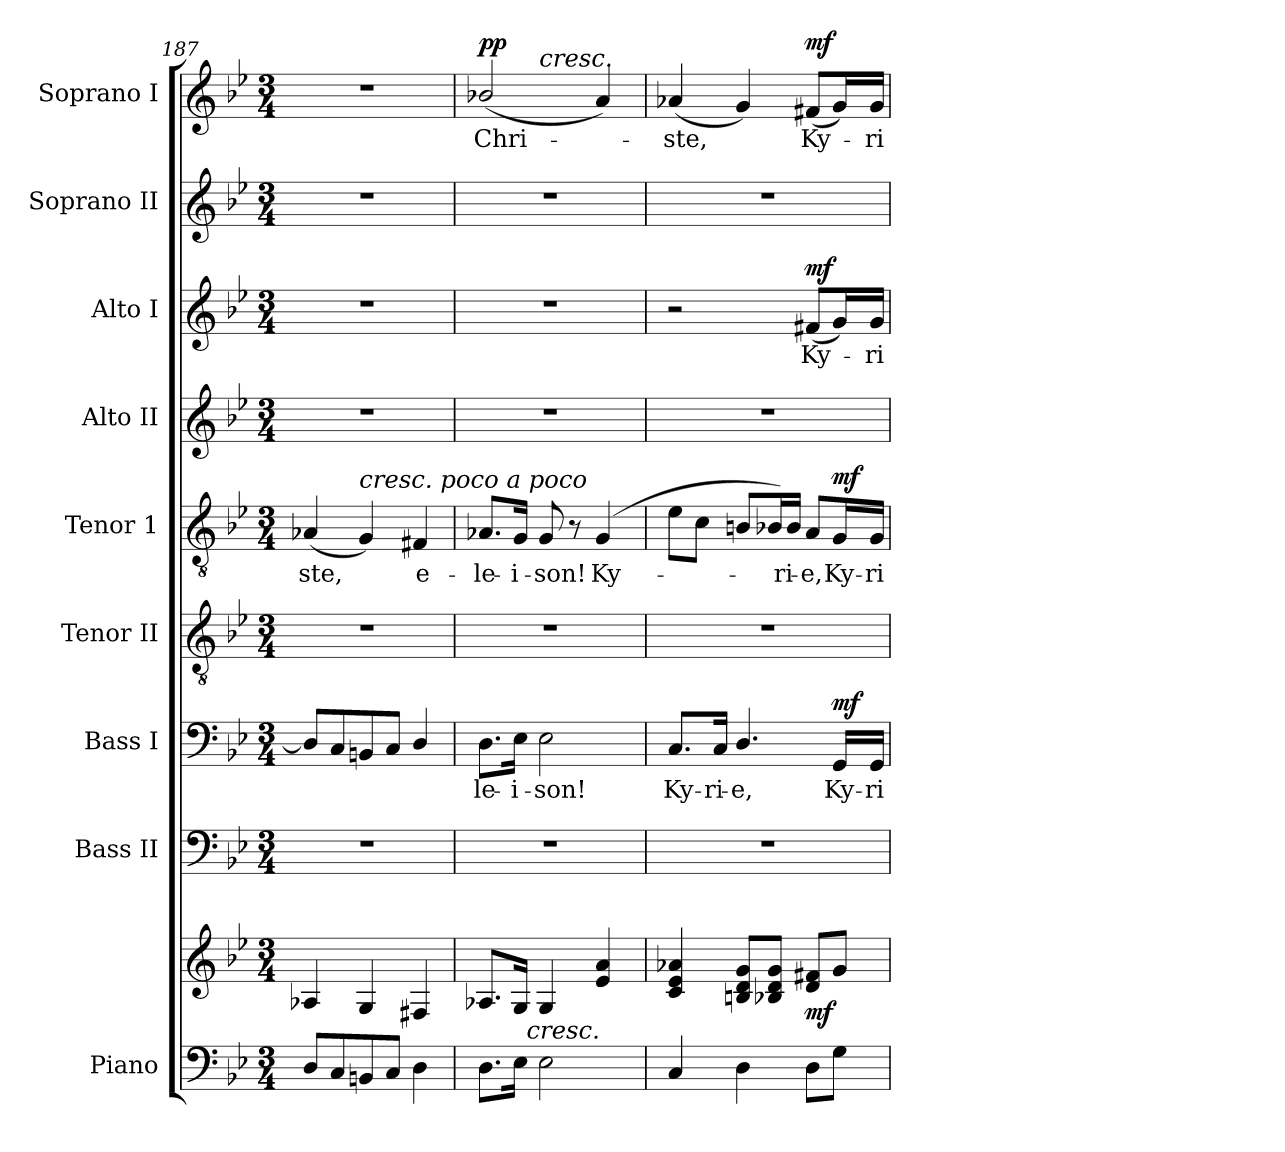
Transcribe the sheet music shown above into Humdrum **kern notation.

**kern	**kern	**dynam	**kern	**kern	**text	**dynam	**kern	**kern	**text	**dynam	**kern	**kern	**text	**dynam	**kern	**kern	**text	**dynam
*part9	*part9	*part9	*part8	*part7	*part7	*part7	*part6	*part5	*part5	*part5	*part4	*part3	*part3	*part3	*part2	*part1	*part1	*part1
*staff10	*staff9	*staff9/10	*staff8	*staff7	*staff7	*staff7	*staff6	*staff5	*staff5	*staff5	*staff4	*staff3	*staff3	*staff3	*staff2	*staff1	*staff1	*staff1
*I"Piano	*	*	*I"Bass II	*I"Bass I	*	*	*I"Tenor II	*I"Tenor 1	*	*	*I"Alto II	*I"Alto I	*	*	*I"Soprano II	*I"Soprano I	*	*
*I'Pno.	*	*	*I'B	*I'B	*	*	*I'T.	*I'T.	*	*	*I'A	*I'A	*	*	*I'S	*I'S	*	*
*clefF4	*clefG2	*	*clefF4	*clefF4	*	*	*clefGv2	*clefGv2	*	*	*clefG2	*clefG2	*	*	*clefG2	*clefG2	*	*
*	*	*	*	*	*	*	*ITrd7c12	*ITrd7c12	*	*	*	*	*	*	*	*	*	*
*k[b-e-]	*k[b-e-]	*	*k[b-e-]	*k[b-e-]	*	*	*k[b-e-]	*k[b-e-]	*	*	*k[b-e-]	*k[b-e-]	*	*	*k[b-e-]	*k[b-e-]	*	*
*g:	*g:	*	*g:	*g:	*	*	*g:	*g:	*	*	*g:	*g:	*	*	*g:	*g:	*	*
*M3/4	*M3/4	*	*M3/4	*M3/4	*	*	*M3/4	*M3/4	*	*	*M3/4	*M3/4	*	*	*M3/4	*M3/4	*	*
=187	=187	=187	=187	=187	=187	=187	=187	=187	=187	=187	=187	=187	=187	=187	=187	=187	=187	=187
!	!	!	!LO:N:vis=1	!	!	!	!LO:N:vis=1	!	!	!	!	!	!	!	!	!	!	!
!	!	!	!	!	!	!	!	!	!LO:LY:b:color=#000000	!	!LO:N:vis=1	!LO:N:vis=1	!	!	!LO:N:vis=1	!LO:N:vis=1	!	!
8Di/L	4A-Xi/	.	2.r	8Di/L]	.	.	2.r	(4AA-Xi/	-ste,	.	2.r	2.r	.	.	2.r	2.r	.	.
8Ci/	.	.	.	8Ci/	.	.	.	.	.	.	.	.	.	.	.	.	.	.
!	!	!	!	!	!	!	!	!LO:TX:a:i:t=cresc.  poco  a  poco	!	!	!	!	!	!	!	!	!	!
8BBni/	4Gi/	.	.	8BBni/	.	.	.	4GGi/)	.	.	.	.	.	.	.	.	.	.
8Ci/J	.	.	.	8Ci/J	.	.	.	.	.	.	.	.	.	.	.	.	.	.
!	!	!	!	!	!	!	!	!	!LO:LY:b:color=#000000	!	!	!	!	!	!	!	!	!
4Di\	4F#Xi/	.	.	4Di/	.	.	.	4FF#Xi/	e-	.	.	.	.	.	.	.	.	.
=188	=188	=188	=188	=188	=188	=188	=188	=188	=188	=188	=188	=188	=188	=188	=188	=188	=188	=188
!	!	!	!LO:N:vis=1	!	!	!	!	!	!	!	!	!	!	!	!	!	!	!
!	!	!	!	!	!LO:LY:b:color=#000000	!	!LO:N:vis=1	!	!	!	!	!	!	!	!	!	!	!
!	!	!	!	!	!	!	!	!	!LO:LY:b:color=#000000	!	!LO:N:vis=1	!LO:N:vis=1	!	!	!LO:N:vis=1	!	!	!
!	!	!	!	!	!	!	!	!	!	!	!	!	!	!	!	!	!LO:LY:b:color=#000000	!
*^	*	*	*	*	*	*	*	*	*	*	*	*	*	*	*	*^	*	*
8.Di\L	8..ryy	8.A-Xi/L	.	2.r	8.Di\L	-le-	.	2.r	8.AA-Xi/L	-le-	.	2.r	2.r	.	.	2.r	(2b-Xi/	4ryy	Chri-	pp
!	!	!	!	!	!	!LO:LY:b:color=#000000	!	!	!	!	!	!	!	!	!	!	!	!	!	!
!	!	!	!	!	!	!	!	!	!	!LO:LY:b:color=#000000	!	!	!	!	!	!	!	!	!	!
16E-i\Jk	.	16Gi/Jk	.	.	16E-i\Jk	-i-	.	.	16GGi/Jk	-i-	.	.	.	.	.	.	.	.	.	.
!	!LO:TX:a:i:t=cresc.	!	!	!	!	!	!	!	!	!	!	!	!	!	!	!	!	!	!	!
.	2ryy	.	.	.	.	.	.	.	.	.	.	.	.	.	.	.	.	.	.	.
!	!	!	!	!	!	!LO:LY:b:color=#000000	!	!	!	!	!	!	!	!	!	!	!	!	!	!
!	!	!	!	!	!	!	!	!	!	!	!	!	!	!	!	!	!	!LO:TX:a:i:t=cresc.	!	!
!	!	!	!	!	!	!	!	!	!	!LO:LY:b:color=#000000	!	!	!	!	!	!	!	!	!	!
2E-i\	.	4Gi/	.	.	2E-i\	-son!	.	.	8GGi/	-son!	.	.	.	.	.	.	.	2ryy	.	.
.	.	.	.	.	.	.	.	.	8r	.	.	.	.	.	.	.	.	.	.	.
!	!	!	!	!	!	!	!	!	!	!LO:LY:b:color=#000000	!	!	!	!	!	!	!	!	!	!
.	.	4e-i/ 4ai	.	.	.	.	.	.	(4GGi/	Ky-	.	.	.	.	.	.	4ai/)	.	.	.
.	32ryy	.	.	.	.	.	.	.	.	.	.	.	.	.	.	.	.	.	.	.
!!LO:PB:g=z
=189	=189	=189	=189	=189	=189	=189	=189	=189	=189	=189	=189	=189	=189	=189	=189	=189	=189	=189	=189	=189
!	!	!	!	!LO:N:vis=1	!	!	!	!	!	!	!	!	!	!	!	!	!	!	!	!
*v	*v	*	*	*	*	*	*	*	*	*	*	*	*	*	*	*	*v	*v	*	*
*^	*	*	*	*	*	*	*	*	*	*	*	*	*	*	*	*^	*	*
!	!	!	!	!	!	!LO:LY:b:color=#000000	!	!LO:N:vis=1	!	!	!	!LO:N:vis=1	!	!	!	!LO:N:vis=1	!	!	!	!
*v	*v	*	*	*	*	*	*	*	*	*	*	*	*	*	*	*	*v	*v	*	*
*^	*	*	*	*	*	*	*	*	*	*	*	*	*	*	*	*^	*	*
!	!	!	!	!	!	!	!	!	!	!	!	!	!	!	!	!	!	!	!LO:LY:b:color=#000000	!
*v	*v	*	*	*	*	*	*	*	*	*	*	*	*	*	*	*	*v	*v	*	*
4Ci/	4ci/ 4e-i 4a-Xi	.	2.r	8.Ci/L	Ky-	.	2.r	8E-i\L	.	.	2.r	2r	.	.	2.r	(4a-Xi/	-ste,	.
.	.	.	.	.	.	.	.	8Ci\J	.	.	.	.	.	.	.	.	.	.
!	!	!	!	!	!LO:LY:b:color=#000000	!	!	!	!	!	!	!	!	!	!	!	!	!
.	.	.	.	16Ci/Jk	-ri-	.	.	.	.	.	.	.	.	.	.	.	.	.
!	!	!	!	!	!LO:LY:b:color=#000000	!	!	!	!	!	!	!	!	!	!	!	!	!
4Di\	8Bni/ 8di 8giL	.	.	4.Di/	-e,	.	.	8BBni/L	.	.	.	.	.	.	.	4gi/)	.	.
.	8B-Xi/ 8di 8giJ	.	.	.	.	.	.	16BB-Xi/L)	.	.	.	.	.	.	.	.	.	.
!	!	!	!	!	!	!	!	!	!LO:LY:b:color=#000000	!	!	!	!	!	!	!	!	!
.	.	.	.	.	.	.	.	16BB-i/JJ	-ri-	.	.	.	.	.	.	.	.	.
!	!	!	!	!	!	!	!	!	!LO:LY:b:color=#000000	!	!	!	!	!	!	!	!	!
!	!	!	!	!	!	!	!	!	!	!	!	!	!LO:LY:b:color=#000000	!	!	!	!	!
!	!	!	!	!	!	!	!	!	!	!	!	!	!	!	!	!	!LO:LY:b:color=#000000	!
8Di\L	8di/ 8f#XiL	mf	.	.	.	.	.	8AAi/L	-e,	.	.	(8f#Xi/L	Ky-	mf	.	(8f#Xi/L	Ky-	mf
!	!	!	!	!	!LO:LY:b:color=#000000	!	!	!	!	!	!	!	!	!	!	!	!	!
!	!	!	!	!	!	!	!	!	!LO:LY:b:color=#000000	!	!	!	!	!	!	!	!	!
8Gi\J	8gi/J	.	.	16GGi/LL	Ky-	mf	.	16GGi/L	Ky-	mf	.	16gi/L)	.	.	.	16gi/L)	.	.
!	!	!	!	!	!LO:LY:b:color=#000000	!	!	!	!	!	!	!	!	!	!	!	!	!
!	!	!	!	!	!	!	!	!	!LO:LY:b:color=#000000	!	!	!	!	!	!	!	!	!
!	!	!	!	!	!	!	!	!	!	!	!	!	!LO:LY:b:color=#000000	!	!	!	!	!
!	!	!	!	!	!	!	!	!	!	!	!	!	!	!	!	!	!LO:LY:b:color=#000000	!
.	.	.	.	16GGi/JJ	-ri-	.	.	16GGi/JJ	-ri-	.	.	16gi/JJ	-ri-	.	.	16gi/JJ	-ri-	.
=	=	=	=	=	=	=	=	=	=	=	=	=	=	=	=	=	=	=
*-	*-	*-	*-	*-	*-	*-	*-	*-	*-	*-	*-	*-	*-	*-	*-	*-	*-	*-
